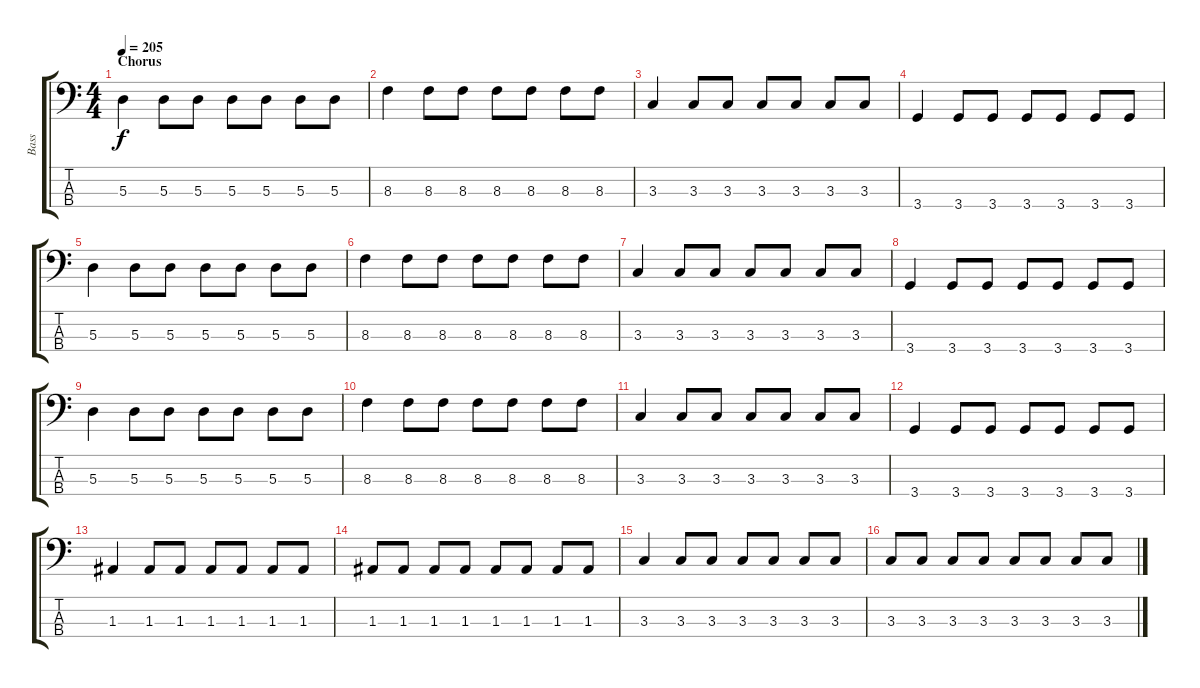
\track ("Bass" "Bass") {instrument electricbassfinger}
\staff {score tabs}
\tuning (G2 D2 A1 E1) {hide}
\ts (4 4)
\section ("" "Chorus")
\tempo 205
\clef f4
\ks c
5.3.4{dy f} 5.3.8 5.3.8 5.3.8 5.3.8 5.3.8 5.3.8 |
8.3.4 8.3.8 8.3.8 8.3.8 8.3.8 8.3.8 8.3.8 |
3.3.4 3.3.8 3.3.8 3.3.8 3.3.8 3.3.8 3.3.8 |
3.4.4 3.4.8 3.4.8 3.4.8 3.4.8 3.4.8 3.4.8 |
5.3.4 5.3.8 5.3.8 5.3.8 5.3.8 5.3.8 5.3.8 |
8.3.4 8.3.8 8.3.8 8.3.8 8.3.8 8.3.8 8.3.8 |
3.3.4 3.3.8 3.3.8 3.3.8 3.3.8 3.3.8 3.3.8 |
3.4.4 3.4.8 3.4.8 3.4.8 3.4.8 3.4.8 3.4.8 |
5.3.4 5.3.8 5.3.8 5.3.8 5.3.8 5.3.8 5.3.8 |
8.3.4 8.3.8 8.3.8 8.3.8 8.3.8 8.3.8 8.3.8 |
3.3.4 3.3.8 3.3.8 3.3.8 3.3.8 3.3.8 3.3.8 |
3.4.4 3.4.8 3.4.8 3.4.8 3.4.8 3.4.8 3.4.8 |
1.3.4 1.3.8 1.3.8 1.3.8 1.3.8 1.3.8 1.3.8 |
1.3.8 1.3.8 1.3.8 1.3.8 1.3.8 1.3.8 1.3.8 1.3.8 |
3.3.4 3.3.8 3.3.8 3.3.8 3.3.8 3.3.8 3.3.8 |
3.3.8 3.3.8 3.3.8 3.3.8 3.3.8 3.3.8 3.3.8 3.3.8
